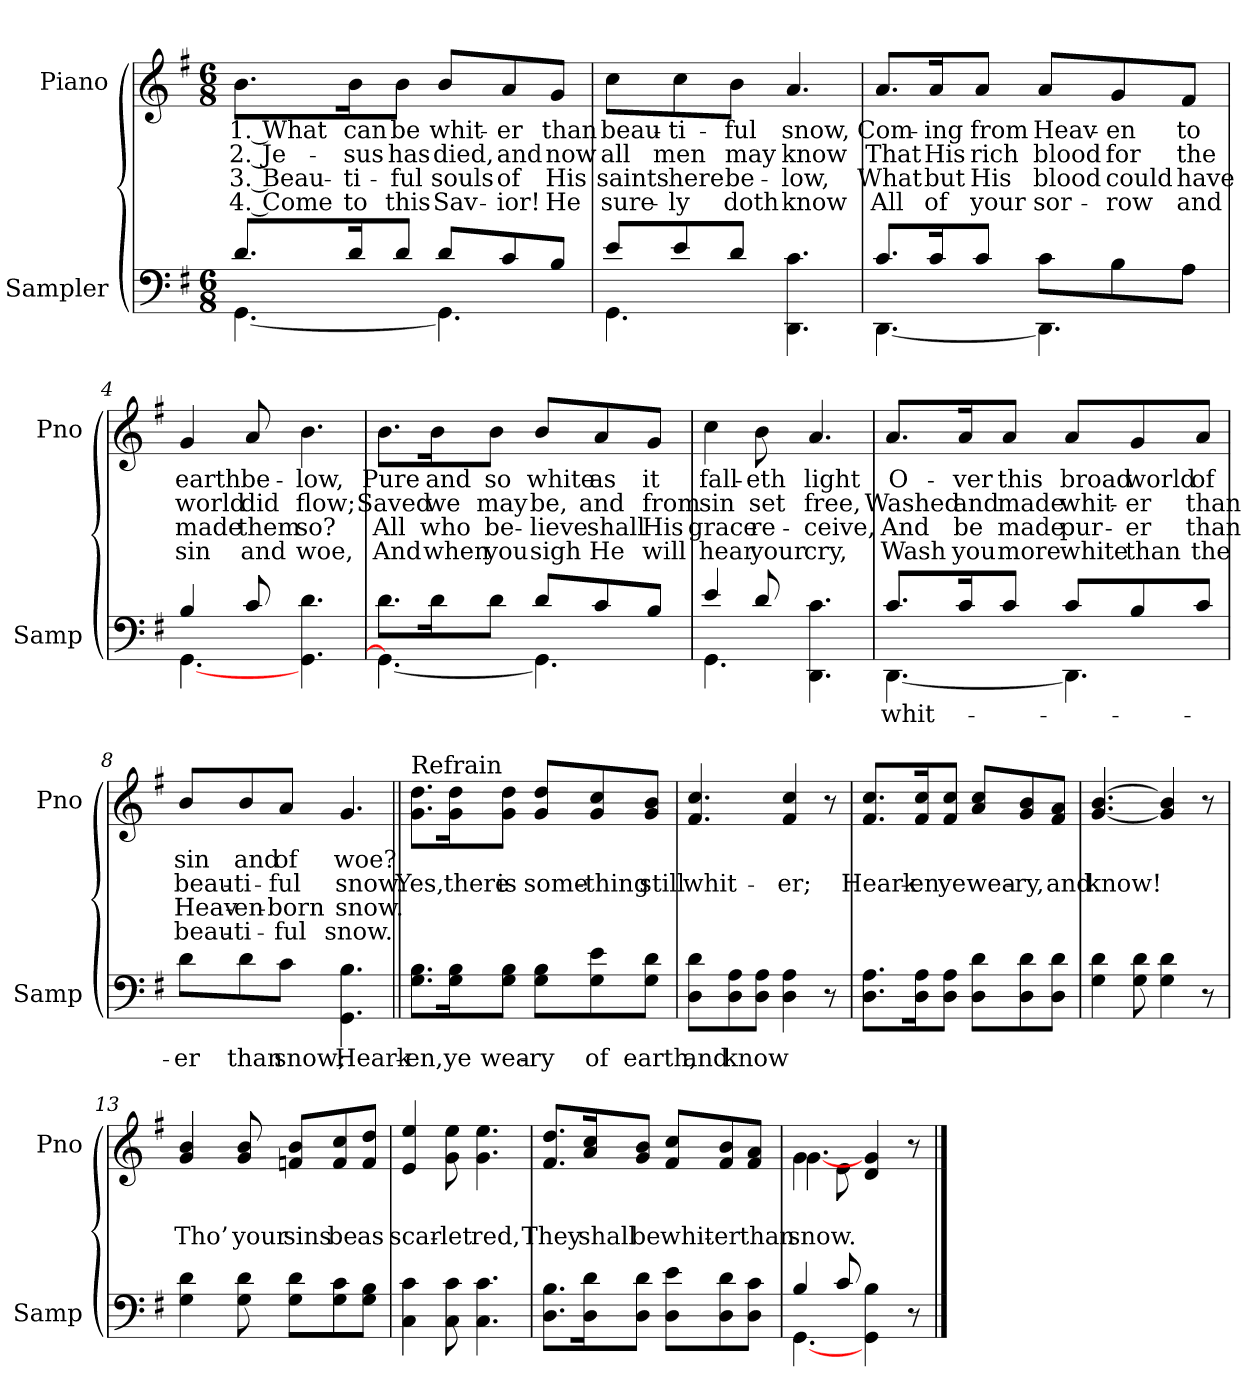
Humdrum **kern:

**kern	**text	**kern	**text	**text	**text	**text
*part2	*part2	*part1	*part1	*part1	*part1	*part1
*staff2	*staff2	*staff1	*staff1	*staff1	*staff1	*staff1
*I"Sampler	*	*I"Piano	*	*	*	*
*I'Samp	*	*I'Pno	*	*	*	*
*clefF4	*	*clefG2	*	*	*	*
*k[f#]	*	*k[f#]	*	*	*	*
*G:	*	*G:	*	*	*	*
*M6/8	*	*M6/8	*	*	*	*
=1	=1	=1	=1	=1	=1	=1
*^	*	*	*	*	*	*
8.d/L	[4.GG	.	8.b\L	1. What	2. Je-	3. Beau-	4. Come
16d/K	.	.	16b\K	can	-sus	-ti-	to
8d/J	.	.	8b\J	be	has	-ful	this
8d/L	4.GG]	.	8b/L	whit-	died,	souls	Sav-
8c/	.	.	8a/	-er	and	of	-ior!
8B/J	.	.	8g/J	than	now	His	He
=2	=2	=2	=2	=2	=2	=2	=2
8e/L	4.GG	.	8cc\L	beau-	all	saints	sure-
8e/	.	.	8cc\	-ti-	men	here	-ly
8d/J	.	.	8b\J	-ful	may	be-	doth
4.DD\ 4.c\	4.ryy	.	4.a	snow,	know	-low,	know
=3	=3	=3	=3	=3	=3	=3	=3
8.c/L	[4.DD	.	8.a/L	Com-	That	What	All
16c/K	.	.	16a/K	-ing	His	but	of
8c/J	.	.	8a/J	from	rich	His	your
8c\L	4.DD]	.	8a/L	Heav-	blood	blood	sor-
8B\	.	.	8g/	-en	for	could	-row
8A\J	.	.	8f#/J	to	the	have	and
=4	=4	=4	=4	=4	=4	=4	=4
4B/	[4.GG	.	4g	earth	world	made	sin
8c/	.	.	8a	be-	did	them	and
4.GG 4.d	4.ryy	.	4.b	-low,	flow;	so?	woe,
=5	=5	=5	=5	=5	=5	=5	=5
8.d\L	4.GG_	.	8.b\L	Pure	Saved	All	And
16d\K	.	.	16b\K	and	we	who	when
8d\J	.	.	8b\J	so	may	be-	you
8d/L	4.GG]	.	8b/L	white	be,	-lieve	sigh
8c/	.	.	8a/	as	and	shall	He
8B/J	.	.	8g/J	it	from	His	will
=6	=6	=6	=6	=6	=6	=6	=6
4e/	4.GG	.	4cc	fall-	sin	grace	hear
8d/	.	.	8b	-eth	set	re-	your
4.DD\ 4.c\	4.ryy	.	4.a	light	free,	-ceive,	cry,
=7	=7	=7	=7	=7	=7	=7	=7
8.c/L	[4.DD	whit-	8.a/L	O-	Washed	And	Wash
16c/K	.	.	16a/K	-ver	and	be	you
8c/J	.	.	8a/J	this	made	made	more
8c/L	4.DD]	.	8a/L	broad	whit-	pur-	white
8B/	.	.	8g/	world	-er	-er	than
8c/J	.	.	8a/J	of	than	than	the
*v	*v	*	*	*	*	*	*
=8	=8	=8	=8	=8	=8	=8
8d\L	-er	8b/L	sin	beau-	Heav-	beau-
8d\	than	8b/	and	-ti-	-en-	-ti-
8c\J	snow;	8a/J	of	-ful	-born	-ful
4.GG 4.B	Heark-	4.g	woe?	snow.	snow.	snow.
=9||	=9||	=9||	=9||	=9||	=9||	=9||
!	!	!LO:TX:t=Refrain	!	!	!	!
8.G\ 8.B\L	-en,	8.g\ 8.dd\L	.	Yes,	.	.
16G\ 16B\K	ye	16g\ 16dd\K	.	there	.	.
8G\ 8B\J	wea-	8g\ 8dd\J	.	is	.	.
8G\ 8B\L	-ry	8g/ 8dd/L	.	some-	.	.
8G\ 8e\	of	8g/ 8cc/	.	-thing	.	.
8G\ 8d\J	earth,	8g/ 8b/J	.	still	.	.
=10	=10	=10	=10	=10	=10	=10
8D\ 8d\L	and	4.f# 4.cc	.	whit-	.	.
8D\ 8A\	know	.	.	.	.	.
8D\ 8A\J	.	.	.	.	.	.
4D 4A	.	4f# 4cc	.	-er;	.	.
8r	.	8r	.	.	.	.
=11	=11	=11	=11	=11	=11	=11
8.D\ 8.A\L	.	8.f#/ 8.cc/L	.	Heark-	.	.
16D\ 16A\K	.	16f#/ 16cc/K	.	-en	.	.
8D\ 8A\J	.	8f#/ 8cc/J	.	ye	.	.
8D\ 8d\L	.	8a/ 8cc/L	.	wea-	.	.
8D\ 8d\	.	8g/ 8b/	.	-ry,	.	.
8D\ 8d\J	.	8f#/ 8a/J	.	and	.	.
=12	=12	=12	=12	=12	=12	=12
4G 4d	.	[4.g [4.b	.	know!	.	.
8G 8d	.	.	.	.	.	.
4G 4d	.	4g] 4b]	.	.	.	.
8r	.	8r	.	.	.	.
=13	=13	=13	=13	=13	=13	=13
4G 4d	.	4g 4b	.	Tho’	.	.
8G 8d	.	8g 8b	.	your	.	.
8G\ 8d\L	.	8fn/ 8b/L	.	sins	.	.
8G\ 8c\	.	8f/ 8cc/	.	be	.	.
8G\ 8B\J	.	8f/ 8dd/J	.	as	.	.
=14	=14	=14	=14	=14	=14	=14
4C 4c	.	4e 4ee	.	scar-	.	.
8C 8c	.	8g 8ee	.	-let	.	.
4.C 4.c	.	4.g 4.ee	.	red,	.	.
=15	=15	=15	=15	=15	=15	=15
8.D\ 8.B\L	.	8.f#/ 8.dd/L	.	They	.	.
16D\ 16d\K	.	16a/ 16cc/K	.	shall	.	.
8D\ 8d\J	.	8g/ 8b/J	.	be	.	.
8D\ 8e\L	.	8f#/ 8cc/L	.	whit-	.	.
8D\ 8d\	.	8f#/ 8b/	.	-er	.	.
8D\ 8c\J	.	8f#/ 8a/J	.	than	.	.
=16	=16	=16	=16	=16	=16	=16
*^	*	*^	*	*	*	*
4B/	[4.GG	.	4g\	[4.g	.	snow.	.	.
8c/	.	.	8e\	.	.	.	.	.
4GG 4B	4.ryy	.	4d 4g	4.ryy	.	.	.	.
8r	.	.	8r	.	.	.	.	.
*v	*v	*	*	*	*	*	*	*
*	*	*v	*v	*	*	*	*
==	==	==	==	==	==	==
*-	*-	*-	*-	*-	*-	*-
